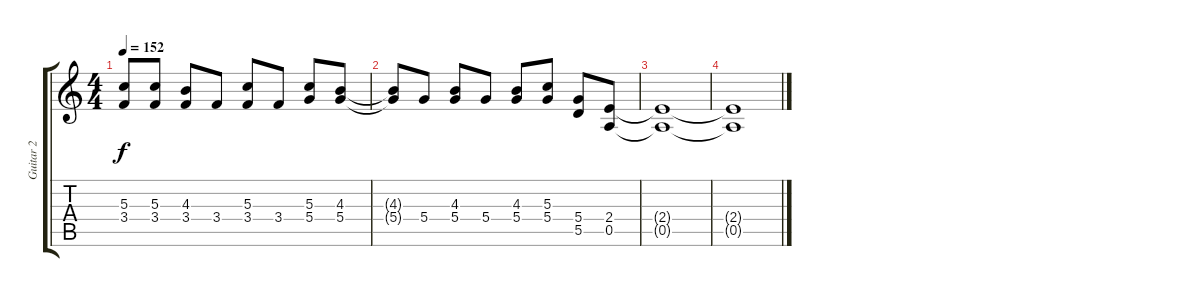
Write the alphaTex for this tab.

\track ("Guitar 2" "Guitar 2") {instrument overdrivenguitar}
\staff {score tabs}
\tuning (E4 B3 G3 D3 A2 E2) {hide}
\ts (4 4)
\tempo 152
\clef g2
\ks c
(5.3{t} 3.4{t}).8{dy f} (5.3 3.4).8 (4.3 3.4).8 3.4.8 (5.3 3.4).8 3.4.8 (5.3 5.4).8 (4.3 5.4).8 |
(4.3{t} 5.4{t}).8 5.4.8 (4.3 5.4).8 5.4.8 (4.3 5.4).8 (5.3 5.4).8 (5.4 5.5).8 (2.4 0.5).8 |
(2.4{t} 0.5{t}).1 |
(2.4{t} 0.5{t}).1
